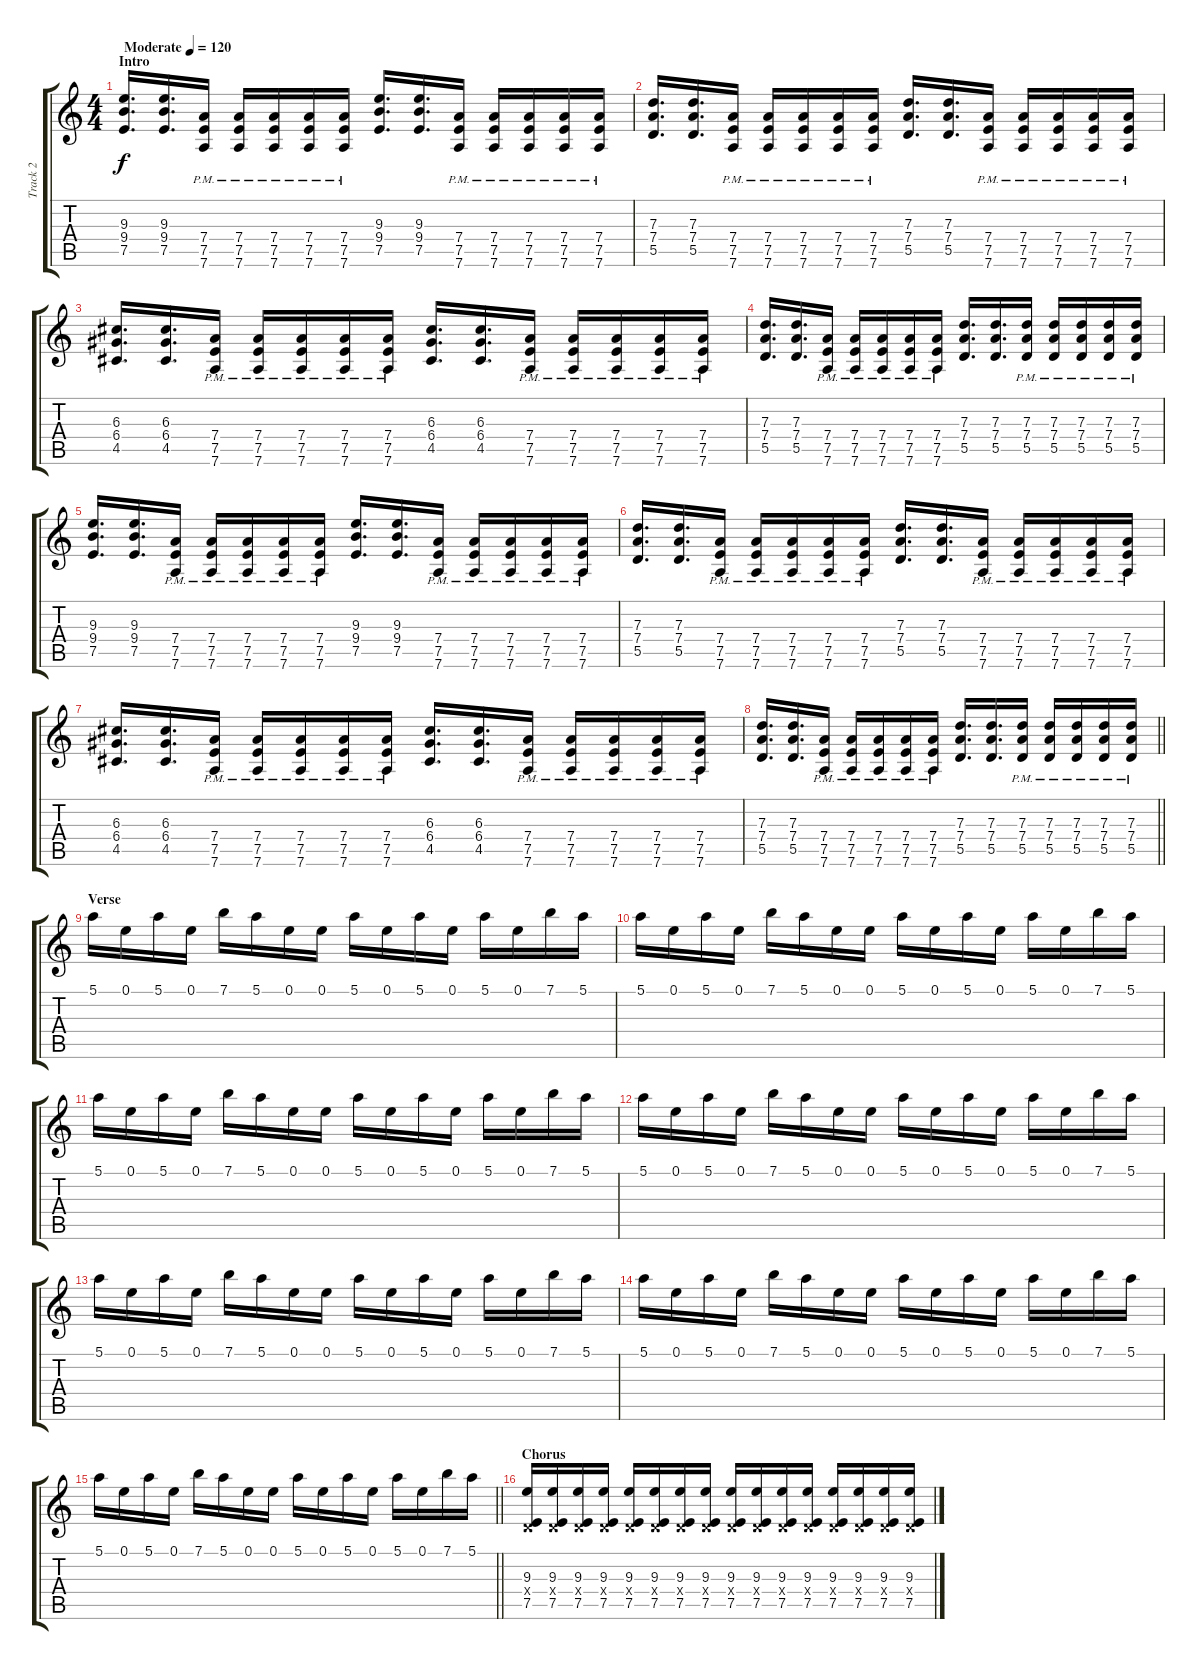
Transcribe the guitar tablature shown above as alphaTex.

\track ("Track 2" "Track 2") {instrument distortionguitar}
\staff {score tabs}
\tuning (E4 B3 G3 D3 A2 D2) {hide}
\ts (4 4)
\section ("" "Intro")
\tempo (120 "Moderate")
\clef g2
\ks c
(9.3 9.4 7.5).16{d dy f instrument distortionguitar} (9.3 9.4 7.5).16{d} (7.4{pm} 7.5{pm} 7.6{pm}).16 (7.4{pm} 7.5{pm} 7.6{pm}).16 (7.4{pm} 7.5{pm} 7.6{pm}).16 (7.4{pm} 7.5{pm} 7.6{pm}).16 (7.4{pm} 7.5{pm} 7.6{pm}).16 (9.3 9.4 7.5).16{d} (9.3 9.4 7.5).16{d} (7.4{pm} 7.5{pm} 7.6{pm}).16 (7.4{pm} 7.5{pm} 7.6{pm}).16 (7.4{pm} 7.5{pm} 7.6{pm}).16 (7.4{pm} 7.5{pm} 7.6{pm}).16 (7.4{pm} 7.5{pm} 7.6{pm}).16 |
(7.3 7.4 5.5).16{d} (7.3 7.4 5.5).16{d} (7.4{pm} 7.5{pm} 7.6{pm}).16 (7.4{pm} 7.5{pm} 7.6{pm}).16 (7.4{pm} 7.5{pm} 7.6{pm}).16 (7.4{pm} 7.5{pm} 7.6{pm}).16 (7.4{pm} 7.5{pm} 7.6{pm}).16 (7.3 7.4 5.5).16{d} (7.3 7.4 5.5).16{d} (7.4{pm} 7.5{pm} 7.6{pm}).16 (7.4{pm} 7.5{pm} 7.6{pm}).16 (7.4{pm} 7.5{pm} 7.6{pm}).16 (7.4{pm} 7.5{pm} 7.6{pm}).16 (7.4{pm} 7.5{pm} 7.6{pm}).16 |
(6.3 6.4 4.5).16{d} (6.3 6.4 4.5).16{d} (7.4{pm} 7.5{pm} 7.6{pm}).16 (7.4{pm} 7.5{pm} 7.6{pm}).16 (7.4{pm} 7.5{pm} 7.6{pm}).16 (7.4{pm} 7.5{pm} 7.6{pm}).16 (7.4{pm} 7.5{pm} 7.6{pm}).16 (6.3 6.4 4.5).16{d} (6.3 6.4 4.5).16{d} (7.4{pm} 7.5{pm} 7.6{pm}).16 (7.4{pm} 7.5{pm} 7.6{pm}).16 (7.4{pm} 7.5{pm} 7.6{pm}).16 (7.4{pm} 7.5{pm} 7.6{pm}).16 (7.4{pm} 7.5{pm} 7.6{pm}).16 |
(7.3 7.4 5.5).16{d} (7.3 7.4 5.5).16{d} (7.4{pm} 7.5{pm} 7.6{pm}).16 (7.4{pm} 7.5{pm} 7.6{pm}).16 (7.4{pm} 7.5{pm} 7.6{pm}).16 (7.4{pm} 7.5{pm} 7.6{pm}).16 (7.4{pm} 7.5{pm} 7.6{pm}).16 (7.3 7.4 5.5).16{d} (7.3 7.4 5.5).16{d} (7.3{pm} 7.4{pm} 5.5{pm}).16 (7.3{pm} 7.4{pm} 5.5{pm}).16 (7.3{pm} 7.4{pm} 5.5{pm}).16 (7.3{pm} 7.4{pm} 5.5{pm}).16 (7.3{pm} 7.4{pm} 5.5{pm}).16 |
(9.3 9.4 7.5).16{d} (9.3 9.4 7.5).16{d} (7.4{pm} 7.5{pm} 7.6{pm}).16 (7.4{pm} 7.5{pm} 7.6{pm}).16 (7.4{pm} 7.5{pm} 7.6{pm}).16 (7.4{pm} 7.5{pm} 7.6{pm}).16 (7.4{pm} 7.5{pm} 7.6{pm}).16 (9.3 9.4 7.5).16{d} (9.3 9.4 7.5).16{d} (7.4{pm} 7.5{pm} 7.6{pm}).16 (7.4{pm} 7.5{pm} 7.6{pm}).16 (7.4{pm} 7.5{pm} 7.6{pm}).16 (7.4{pm} 7.5{pm} 7.6{pm}).16 (7.4{pm} 7.5{pm} 7.6{pm}).16 |
(7.3 7.4 5.5).16{d} (7.3 7.4 5.5).16{d} (7.4{pm} 7.5{pm} 7.6{pm}).16 (7.4{pm} 7.5{pm} 7.6{pm}).16 (7.4{pm} 7.5{pm} 7.6{pm}).16 (7.4{pm} 7.5{pm} 7.6{pm}).16 (7.4{pm} 7.5{pm} 7.6{pm}).16 (7.3 7.4 5.5).16{d} (7.3 7.4 5.5).16{d} (7.4{pm} 7.5{pm} 7.6{pm}).16 (7.4{pm} 7.5{pm} 7.6{pm}).16 (7.4{pm} 7.5{pm} 7.6{pm}).16 (7.4{pm} 7.5{pm} 7.6{pm}).16 (7.4{pm} 7.5{pm} 7.6{pm}).16 |
(6.3 6.4 4.5).16{d} (6.3 6.4 4.5).16{d} (7.4{pm} 7.5{pm} 7.6{pm}).16 (7.4{pm} 7.5{pm} 7.6{pm}).16 (7.4{pm} 7.5{pm} 7.6{pm}).16 (7.4{pm} 7.5{pm} 7.6{pm}).16 (7.4{pm} 7.5{pm} 7.6{pm}).16 (6.3 6.4 4.5).16{d} (6.3 6.4 4.5).16{d} (7.4{pm} 7.5{pm} 7.6{pm}).16 (7.4{pm} 7.5{pm} 7.6{pm}).16 (7.4{pm} 7.5{pm} 7.6{pm}).16 (7.4{pm} 7.5{pm} 7.6{pm}).16 (7.4{pm} 7.5{pm} 7.6{pm}).16 |
\barLineRight lightlight
(7.3 7.4 5.5).16{d} (7.3 7.4 5.5).16{d} (7.4{pm} 7.5{pm} 7.6{pm}).16 (7.4{pm} 7.5{pm} 7.6{pm}).16 (7.4{pm} 7.5{pm} 7.6{pm}).16 (7.4{pm} 7.5{pm} 7.6{pm}).16 (7.4{pm} 7.5{pm} 7.6{pm}).16 (7.3 7.4 5.5).16{d} (7.3 7.4 5.5).16{d} (7.3{pm} 7.4{pm} 5.5{pm}).16 (7.3{pm} 7.4{pm} 5.5{pm}).16 (7.3{pm} 7.4{pm} 5.5{pm}).16 (7.3{pm} 7.4{pm} 5.5{pm}).16 (7.3{pm} 7.4{pm} 5.5{pm}).16 |
\section ("" "Verse")
5.1.16 0.1.16 5.1.16 0.1.16 7.1.16 5.1.16 0.1.16 0.1.16 5.1.16 0.1.16 5.1.16 0.1.16 5.1.16 0.1.16 7.1.16 5.1.16 |
5.1.16 0.1.16 5.1.16 0.1.16 7.1.16 5.1.16 0.1.16 0.1.16 5.1.16 0.1.16 5.1.16 0.1.16 5.1.16 0.1.16 7.1.16 5.1.16 |
5.1.16 0.1.16 5.1.16 0.1.16 7.1.16 5.1.16 0.1.16 0.1.16 5.1.16 0.1.16 5.1.16 0.1.16 5.1.16 0.1.16 7.1.16 5.1.16 |
5.1.16 0.1.16 5.1.16 0.1.16 7.1.16 5.1.16 0.1.16 0.1.16 5.1.16 0.1.16 5.1.16 0.1.16 5.1.16 0.1.16 7.1.16 5.1.16 |
5.1.16 0.1.16 5.1.16 0.1.16 7.1.16 5.1.16 0.1.16 0.1.16 5.1.16 0.1.16 5.1.16 0.1.16 5.1.16 0.1.16 7.1.16 5.1.16 |
5.1.16 0.1.16 5.1.16 0.1.16 7.1.16 5.1.16 0.1.16 0.1.16 5.1.16 0.1.16 5.1.16 0.1.16 5.1.16 0.1.16 7.1.16 5.1.16 |
\barLineRight lightlight
5.1.16 0.1.16 5.1.16 0.1.16 7.1.16 5.1.16 0.1.16 0.1.16 5.1.16 0.1.16 5.1.16 0.1.16 5.1.16 0.1.16 7.1.16 5.1.16 |
\section ("" "Chorus")
(9.3 0.4{x} 7.5).16 (9.3 0.4{x} 7.5).16 (9.3 0.4{x} 7.5).16 (9.3 0.4{x} 7.5).16 (9.3 0.4{x} 7.5).16 (9.3 0.4{x} 7.5).16 (9.3 0.4{x} 7.5).16 (9.3 0.4{x} 7.5).16 (9.3 0.4{x} 7.5).16 (9.3 0.4{x} 7.5).16 (9.3 0.4{x} 7.5).16 (9.3 0.4{x} 7.5).16 (9.3 0.4{x} 7.5).16 (9.3 0.4{x} 7.5).16 (9.3 0.4{x} 7.5).16 (9.3 0.4{x} 7.5).16
